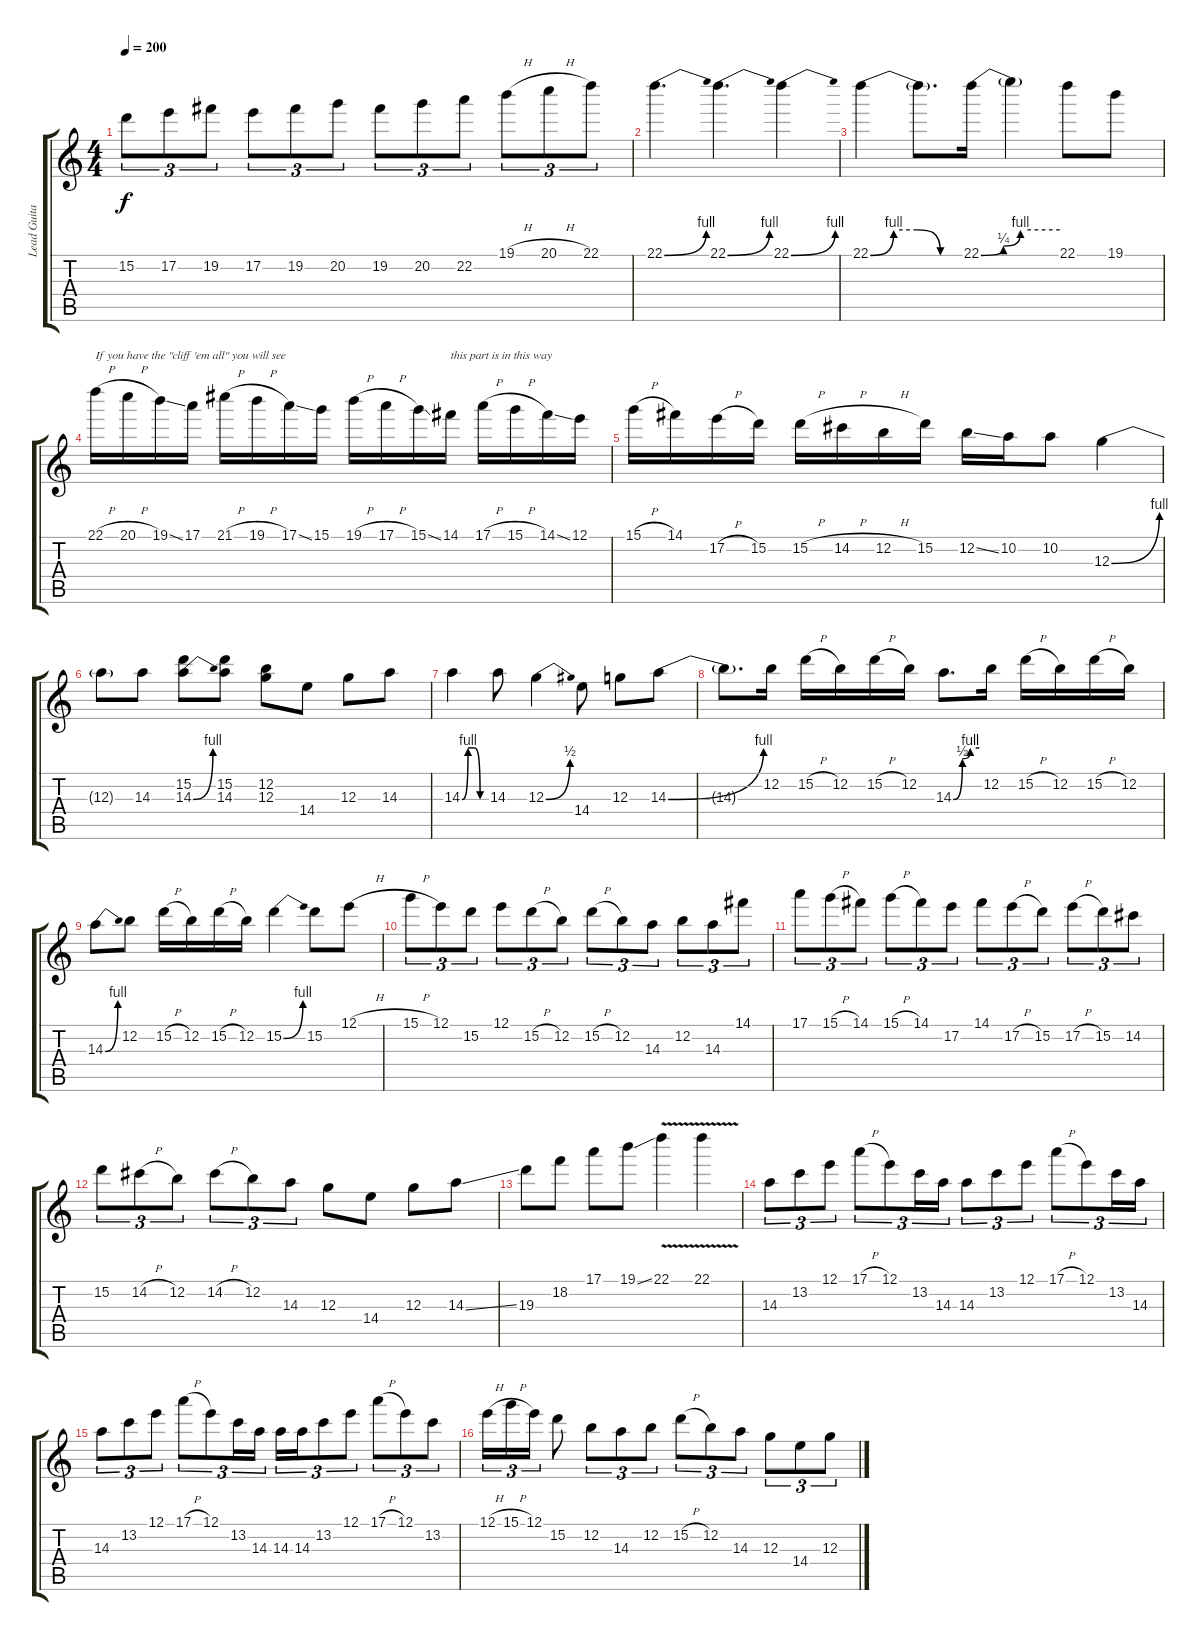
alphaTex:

\track ("Lead Guitar (Kirk)" "Lead Guita") {instrument distortionguitar}
\staff {score tabs}
\tuning (E4 B3 G3 D3 A2 E2) {hide}
\ts (4 4)
\tempo 200
\clef g2
\ks c
15.2.8{tu (3 2) dy f} 17.2.8{tu (3 2)} 19.2.8{tu (3 2)} 17.2.8{tu (3 2)} 19.2.8{tu (3 2)} 20.2.8{tu (3 2)} 19.2.8{tu (3 2)} 20.2.8{tu (3 2)} 22.2.8{tu (3 2)} 19.1{h}.8{tu (3 2)} 20.1{h}.8{tu (3 2)} 22.1.8{tu (3 2)} |
22.1{be (bend 0 0 60 4)}.4{d} 22.1{be (bend 0 0 60 4)}.4{d} 22.1{be (bend 0 0 60 4)}.4 |
22.1{be (custom 0 0 15 4 30 4 45 0 60 0)}.4 22.1{t}.8{d} 22.1{be (custom 0 0 17 1 30 4 60 4)}.16 22.1{t}.4 22.1.8 19.1.8 |
22.1{h}.16{txt "If you have the \"cliff 'em all\" you will see"} 20.1{h}.16 19.1{ss}.16 17.1.16 21.1{h}.16 19.1{h}.16 17.1{ss}.16 15.1.16 19.1{h}.16 17.1{h}.16 15.1{ss}.16 14.1.16{txt "this part is in this way"} 17.1{h}.16 15.1{h}.16 14.1{ss}.16 12.1.16 |
15.1{h}.16 14.1.16 17.2{h}.16 15.2.16 15.2{h}.16 14.2{h}.16 12.2{h}.16 15.2.16 12.2{ss}.16 10.2.16 10.2.8 12.3{be (bend 0 0 60 4)}.4 |
12.3{t}.8 14.3.8 (15.2 14.3{be (bend 0 0 60 4)}).8 (15.2 14.3).8 (12.2 12.3).8 14.4.8 12.3.8 14.3.8 |
14.3{be (custom 0 0 15 4 30 4 45 0 60 0)}.4 14.3.8 12.3{be (bend 0 0 60 2)}.4 14.4.8 12.3.8 14.3{be (bend 0 0 60 4)}.8 |
14.3{t}.8{d} 12.2.16 15.2{h}.16 12.2.16 15.2{h}.16 12.2.16 14.3{be (custom 0 0 21 2 39 4 60 4)}.8{d} 12.2.16 15.2{h}.16 12.2.16 15.2{h}.16 12.2.16 |
14.3{be (bend 0 0 60 4)}.8 12.2.8 15.2{h}.16 12.2.16 15.2{h}.16 12.2.16 15.2{be (bend 0 0 60 4)}.4 15.2.8 12.1{h}.8 |
15.1{h}.8{tu (3 2)} 12.1.8{tu (3 2)} 15.2.8{tu (3 2)} 12.1.8{tu (3 2)} 15.2{h}.8{tu (3 2)} 12.2.8{tu (3 2)} 15.2{h}.8{tu (3 2)} 12.2.8{tu (3 2)} 14.3.8{tu (3 2)} 12.2.8{tu (3 2)} 14.3.8{tu (3 2)} 14.1.8{tu (3 2)} |
17.1.8{tu (3 2)} 15.1{h}.8{tu (3 2)} 14.1.8{tu (3 2)} 15.1{h}.8{tu (3 2)} 14.1.8{tu (3 2)} 17.2.8{tu (3 2)} 14.1.8{tu (3 2)} 17.2{h}.8{tu (3 2)} 15.2.8{tu (3 2)} 17.2{h}.8{tu (3 2)} 15.2.8{tu (3 2)} 14.2.8{tu (3 2)} |
15.2.8{tu (3 2)} 14.2{h}.8{tu (3 2)} 12.2.8{tu (3 2)} 14.2{h}.8{tu (3 2)} 12.2.8{tu (3 2)} 14.3.8{tu (3 2)} 12.3.8 14.4.8 12.3.8 14.3{ss}.8 |
19.3.8 18.2.8 17.1.8 19.1{ss}.8 22.1{v}.4 22.1{v}.4 |
14.3.8{tu (3 2)} 13.2.8{tu (3 2)} 12.1.8{tu (3 2)} 17.1{h}.8{tu (3 2)} 12.1.8{tu (3 2)} 13.2.16{tu (3 2)} 14.3.16{tu (3 2)} 14.3.8{tu (3 2)} 13.2.8{tu (3 2)} 12.1.8{tu (3 2)} 17.1{h}.8{tu (3 2)} 12.1.8{tu (3 2)} 13.2.16{tu (3 2)} 14.3.16{tu (3 2)} |
14.3.8{tu (3 2)} 13.2.8{tu (3 2)} 12.1.8{tu (3 2)} 17.1{h}.8{tu (3 2)} 12.1.8{tu (3 2)} 13.2.16{tu (3 2)} 14.3.16{tu (3 2)} 14.3.16{tu (3 2)} 14.3.16{tu (3 2)} 13.2.8{tu (3 2)} 12.1.8{tu (3 2)} 17.1{h}.8{tu (3 2)} 12.1.8{tu (3 2)} 13.2.8{tu (3 2)} |
12.1{h}.16{tu (3 2)} 15.1{h}.16{tu (3 2)} 12.1.16{tu (3 2)} 15.2.8 12.2.8{tu (3 2)} 14.3.8{tu (3 2)} 12.2.8{tu (3 2)} 15.2{h}.8{tu (3 2)} 12.2.8{tu (3 2)} 14.3.8{tu (3 2)} 12.3.8{tu (3 2)} 14.4.8{tu (3 2)} 12.3.8{tu (3 2)}
